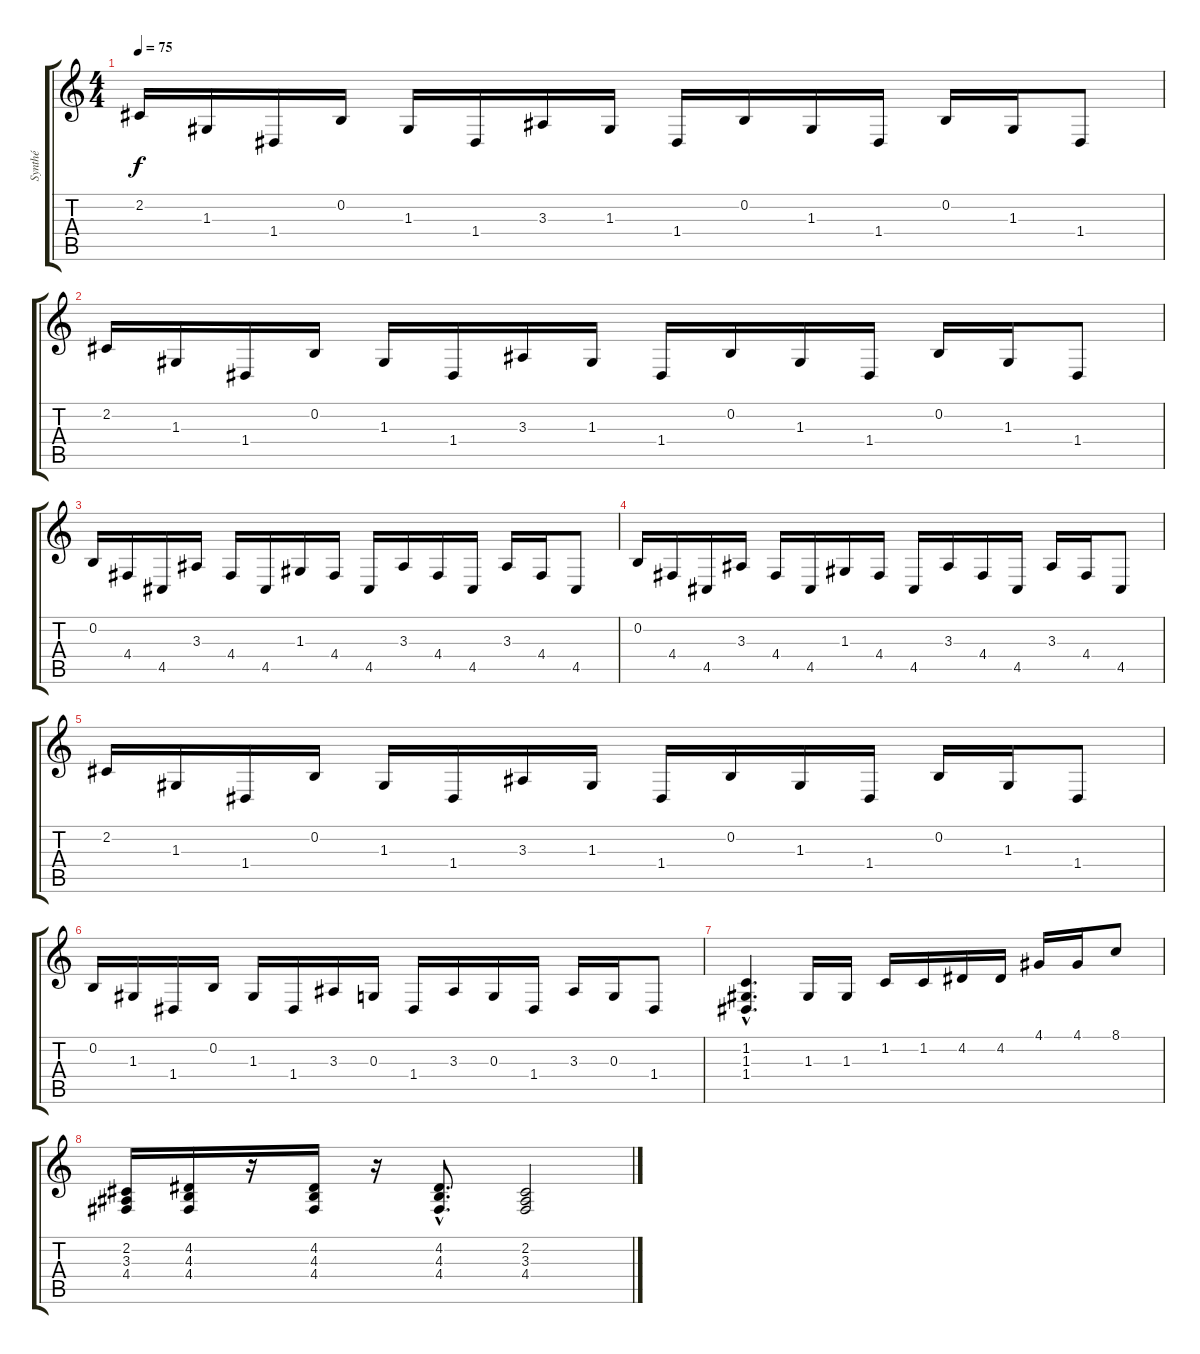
\track ("Synthé" "Synthé") {instrument acousticgrandpiano}
\staff {score tabs}
\tuning (E4 B3 G3 D3 A2 E2) {hide}
\ts (4 4)
\tempo 75
\clef g2
\ks c
2.2.16{dy f instrument acousticgrandpiano} 1.3.16 1.4.16 0.2.16 1.3.16 1.4.16 3.3.16 1.3.16 1.4.16 0.2.16 1.3.16 1.4.16 0.2.16 1.3.16 1.4.8 |
2.2.16 1.3.16 1.4.16 0.2.16 1.3.16 1.4.16 3.3.16 1.3.16 1.4.16 0.2.16 1.3.16 1.4.16 0.2.16 1.3.16 1.4.8 |
0.2.16 4.4.16 4.5.16 3.3.16 4.4.16 4.5.16 1.3.16 4.4.16 4.5.16 3.3.16 4.4.16 4.5.16 3.3.16 4.4.16 4.5.8 |
0.2.16 4.4.16 4.5.16 3.3.16 4.4.16 4.5.16 1.3.16 4.4.16 4.5.16 3.3.16 4.4.16 4.5.16 3.3.16 4.4.16 4.5.8 |
2.2.16 1.3.16 1.4.16 0.2.16 1.3.16 1.4.16 3.3.16 1.3.16 1.4.16 0.2.16 1.3.16 1.4.16 0.2.16 1.3.16 1.4.8 |
0.2.16 1.3.16 1.4.16 0.2.16 1.3.16 1.4.16 3.3.16 0.3.16 1.4.16 3.3.16 0.3.16 1.4.16 3.3.16 0.3.16 1.4.8 |
(1.2{hac} 1.3{hac} 1.4{hac}).4{d} 1.3.16 1.3.16 1.2.16 1.2.16 4.2.16 4.2.16 4.1.16 4.1.16 8.1.8 |
(2.2 3.3 4.4).16 (4.2 4.3 4.4).16 r.16 (4.2 4.3 4.4).16 r.16 (4.2{hac} 4.3{hac} 4.4{hac}).8{d} (2.2 3.3 4.4).2
